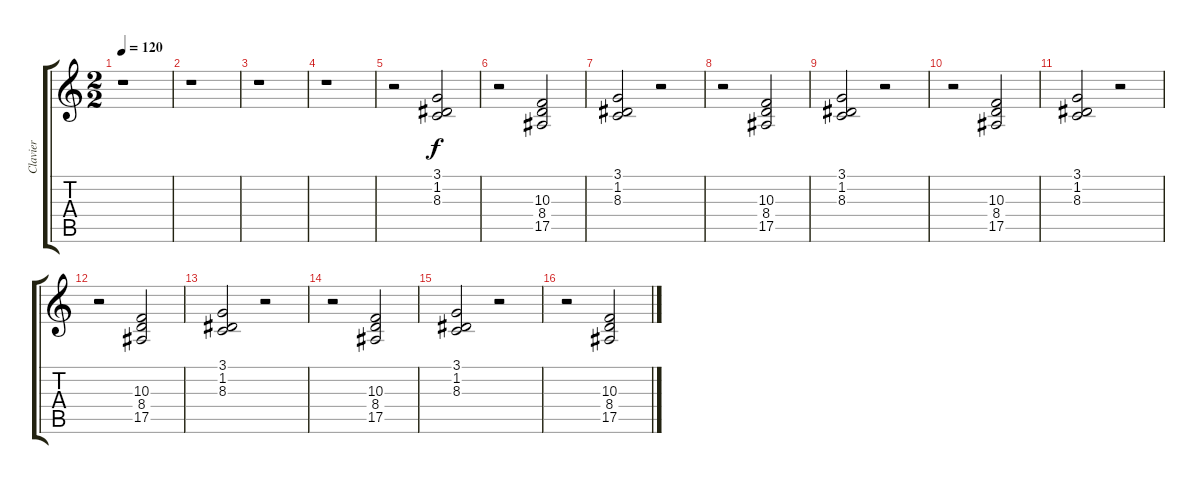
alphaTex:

\track ("Clavier" "Clavier") {instrument electricpiano2}
\staff {score tabs}
\tuning (E4 B3 G3 D3 A2 E2) {hide}
\ts (2 2)
\tempo 120
\clef g2
\ks c
r.1{dy f instrument electricpiano2} |
r.1 |
r.1 |
r.1 |
r.2 (3.1 1.2 8.3).2 |
r.2 (10.3 8.4 17.5).2 |
(3.1 1.2 8.3).2 r.2 |
r.2 (10.3 8.4 17.5).2 |
(3.1 1.2 8.3).2 r.2 |
r.2 (10.3 8.4 17.5).2 |
(3.1 1.2 8.3).2 r.2 |
r.2 (10.3 8.4 17.5).2 |
(3.1 1.2 8.3).2 r.2 |
r.2 (10.3 8.4 17.5).2 |
(3.1 1.2 8.3).2 r.2 |
r.2 (10.3 8.4 17.5).2
